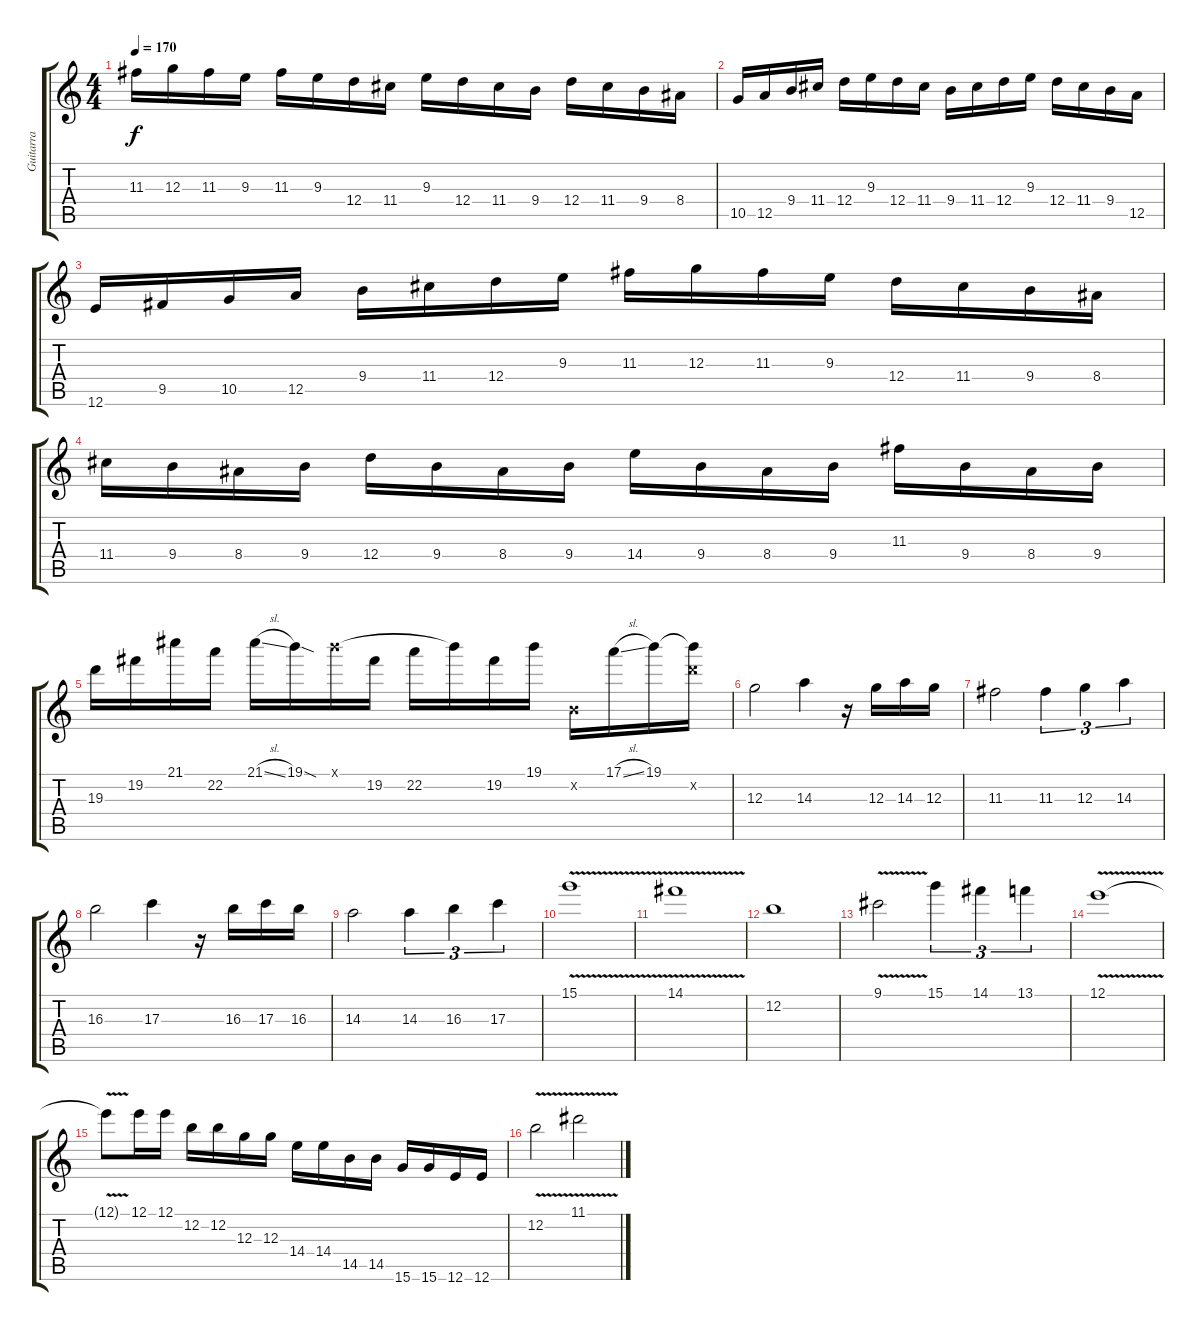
\track ("Guitarra" "Guitarra") {instrument distortionguitar}
\staff {score tabs}
\tuning (E4 B3 G3 D3 A2 E2) {hide}
\ts (4 4)
\tempo 170
\clef g2
\ks c
11.3.16{dy f} 12.3.16 11.3.16 9.3.16 11.3.16 9.3.16 12.4.16 11.4.16 9.3.16 12.4.16 11.4.16 9.4.16 12.4.16 11.4.16 9.4.16 8.4.16 |
10.5.16 12.5.16 9.4.16 11.4.16 12.4.16 9.3.16 12.4.16 11.4.16 9.4.16 11.4.16 12.4.16 9.3.16 12.4.16 11.4.16 9.4.16 12.5.16 |
12.6.16 9.5.16 10.5.16 12.5.16 9.4.16 11.4.16 12.4.16 9.3.16 11.3.16 12.3.16 11.3.16 9.3.16 12.4.16 11.4.16 9.4.16 8.4.16 |
11.4.16 9.4.16 8.4.16 9.4.16 12.4.16 9.4.16 8.4.16 9.4.16 14.4.16 9.4.16 8.4.16 9.4.16 11.3.16 9.4.16 8.4.16 9.4.16 |
19.3.16 19.2.16 21.1.16 22.2.16 21.1{sl}.16 19.1{sod}.16 19.1{x}.16 19.2.16 22.2.16 19.1{t}.16 19.2.16 19.1.16 0.2{x}.16 17.1{sl}.16 19.1.16 (19.1{t} 15.2{x}).16 |
12.3.2 14.3.4 r.16 12.3.16 14.3.16 12.3.16 |
11.3.2 11.3.4{tu (3 2)} 12.3.4{tu (3 2)} 14.3.4{tu (3 2)} |
16.3.2 17.3.4 r.16 16.3.16 17.3.16 16.3.16 |
14.3.2 14.3.4{tu (3 2)} 16.3.4{tu (3 2)} 17.3.4{tu (3 2)} |
15.1{v}.1 |
14.1{v}.1 |
12.2.1 |
9.1{v}.2 15.1.4{tu (3 2)} 14.1.4{tu (3 2)} 13.1.4{tu (3 2)} |
12.1{v}.1 |
12.1{t}.8 12.1.16 12.1.16 12.2.16 12.2.16 12.3.16 12.3.16 14.4.16 14.4.16 14.5.16 14.5.16 15.6.16 15.6.16 12.6.16 12.6.16 |
12.2{v}.2 11.1{v}.2
